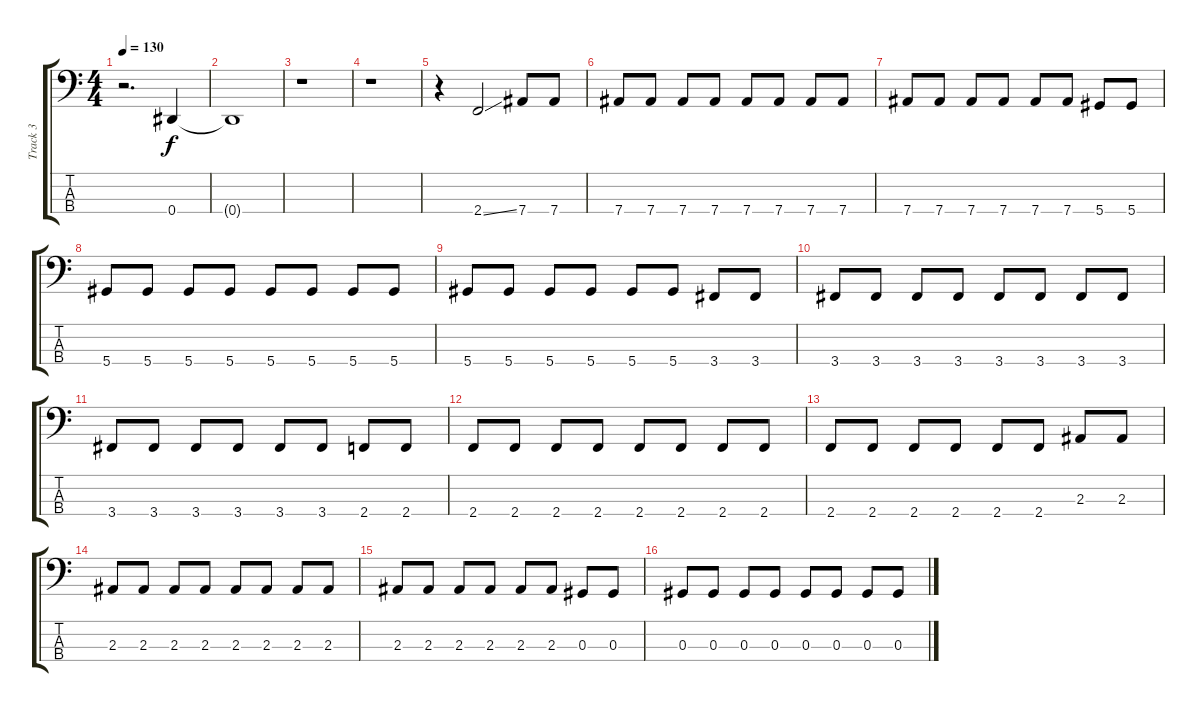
\track ("Track 3" "Track 3") {instrument electricbassfinger}
\staff {score tabs}
\tuning (Gb2 Db2 Ab1 Eb1) {hide}
\ts (4 4)
\tempo 130
\clef f4
\ks c
r.2{d dy f} 0.4.4{volume 7} |
0.4{t}.1 |
r.1 |
r.1 |
r.4 2.4{ss}.2 7.4.8 7.4.8 |
7.4.8 7.4.8 7.4.8 7.4.8 7.4.8 7.4.8 7.4.8 7.4.8 |
7.4.8 7.4.8 7.4.8 7.4.8 7.4.8 7.4.8 5.4.8 5.4.8 |
5.4.8 5.4.8 5.4.8 5.4.8 5.4.8 5.4.8 5.4.8 5.4.8 |
5.4.8 5.4.8 5.4.8 5.4.8 5.4.8 5.4.8 3.4.8 3.4.8 |
3.4.8 3.4.8 3.4.8 3.4.8 3.4.8 3.4.8 3.4.8 3.4.8 |
3.4.8 3.4.8 3.4.8 3.4.8 3.4.8 3.4.8 2.4.8 2.4.8 |
2.4.8 2.4.8 2.4.8 2.4.8 2.4.8 2.4.8 2.4.8 2.4.8 |
2.4.8 2.4.8 2.4.8 2.4.8 2.4.8 2.4.8 2.3.8 2.3.8 |
2.3.8 2.3.8 2.3.8 2.3.8 2.3.8 2.3.8 2.3.8 2.3.8 |
2.3.8 2.3.8 2.3.8 2.3.8 2.3.8 2.3.8 0.3.8 0.3.8 |
0.3.8 0.3.8 0.3.8 0.3.8 0.3.8 0.3.8 0.3.8 0.3.8
